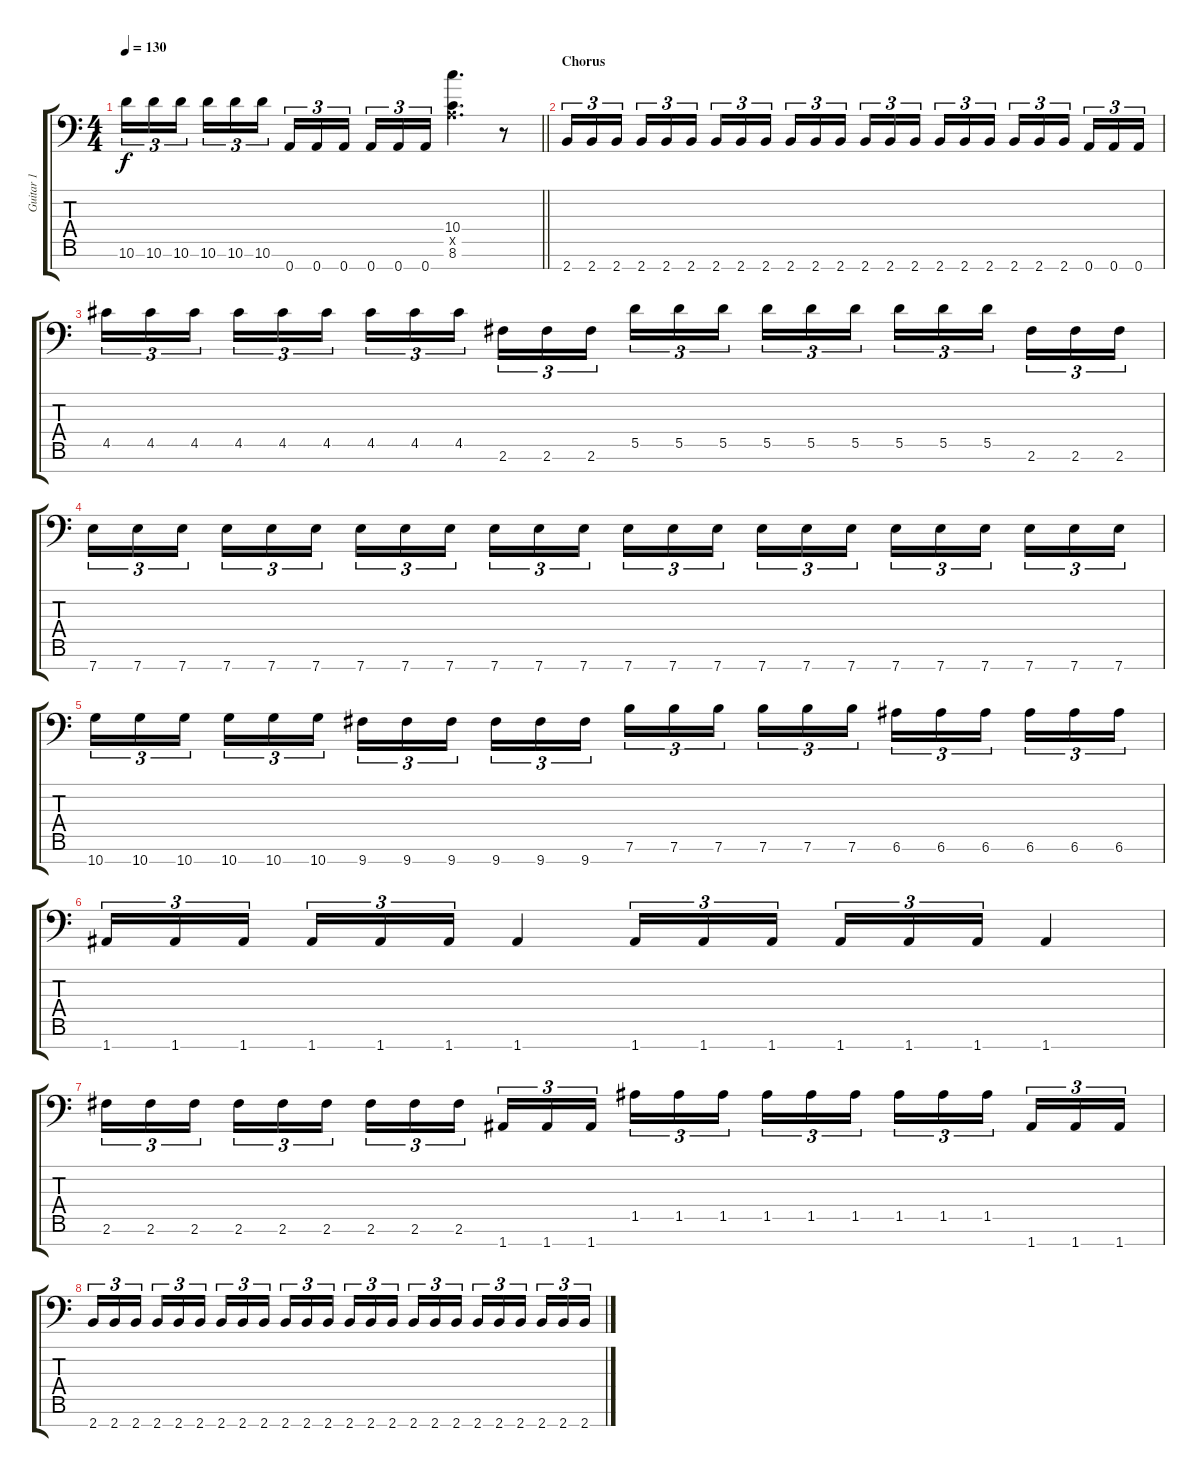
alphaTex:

\track ("Guitar 1" "Guitar 1") {instrument distortionguitar}
\staff {score tabs}
\tuning (E4 B3 G3 D3 A2 E2 A1) {hide}
\ts (4 4)
\tempo 130
\clef f4
\barLineRight lightlight
\ks c
10.6.16{tu (3 2) dy f} 10.6.16{tu (3 2)} 10.6.16{tu (3 2) beam splitsecondary} 10.6.16{tu (3 2)} 10.6.16{tu (3 2)} 10.6.16{tu (3 2)} 0.7.16{tu (3 2)} 0.7.16{tu (3 2)} 0.7.16{tu (3 2) beam splitsecondary} 0.7.16{tu (3 2)} 0.7.16{tu (3 2)} 0.7.16{tu (3 2)} (10.4 0.5{x} 8.6).4{d} r.8 |
\section ("" "Chorus")
2.7.16{tu (3 2)} 2.7.16{tu (3 2)} 2.7.16{tu (3 2) beam splitsecondary} 2.7.16{tu (3 2)} 2.7.16{tu (3 2)} 2.7.16{tu (3 2)} 2.7.16{tu (3 2)} 2.7.16{tu (3 2)} 2.7.16{tu (3 2) beam splitsecondary} 2.7.16{tu (3 2)} 2.7.16{tu (3 2)} 2.7.16{tu (3 2)} 2.7.16{tu (3 2)} 2.7.16{tu (3 2)} 2.7.16{tu (3 2) beam splitsecondary} 2.7.16{tu (3 2)} 2.7.16{tu (3 2)} 2.7.16{tu (3 2)} 2.7.16{tu (3 2)} 2.7.16{tu (3 2)} 2.7.16{tu (3 2) beam splitsecondary} 0.7.16{tu (3 2)} 0.7.16{tu (3 2)} 0.7.16{tu (3 2)} |
4.5.16{tu (3 2)} 4.5.16{tu (3 2)} 4.5.16{tu (3 2) beam splitsecondary} 4.5.16{tu (3 2)} 4.5.16{tu (3 2)} 4.5.16{tu (3 2)} 4.5.16{tu (3 2)} 4.5.16{tu (3 2)} 4.5.16{tu (3 2) beam splitsecondary} 2.6.16{tu (3 2)} 2.6.16{tu (3 2)} 2.6.16{tu (3 2)} 5.5.16{tu (3 2)} 5.5.16{tu (3 2)} 5.5.16{tu (3 2) beam splitsecondary} 5.5.16{tu (3 2)} 5.5.16{tu (3 2)} 5.5.16{tu (3 2)} 5.5.16{tu (3 2)} 5.5.16{tu (3 2)} 5.5.16{tu (3 2) beam splitsecondary} 2.6.16{tu (3 2)} 2.6.16{tu (3 2)} 2.6.16{tu (3 2)} |
7.7.16{tu (3 2)} 7.7.16{tu (3 2)} 7.7.16{tu (3 2) beam splitsecondary} 7.7.16{tu (3 2)} 7.7.16{tu (3 2)} 7.7.16{tu (3 2)} 7.7.16{tu (3 2)} 7.7.16{tu (3 2)} 7.7.16{tu (3 2) beam splitsecondary} 7.7.16{tu (3 2)} 7.7.16{tu (3 2)} 7.7.16{tu (3 2)} 7.7.16{tu (3 2)} 7.7.16{tu (3 2)} 7.7.16{tu (3 2) beam splitsecondary} 7.7.16{tu (3 2)} 7.7.16{tu (3 2)} 7.7.16{tu (3 2)} 7.7.16{tu (3 2)} 7.7.16{tu (3 2)} 7.7.16{tu (3 2) beam splitsecondary} 7.7.16{tu (3 2)} 7.7.16{tu (3 2)} 7.7.16{tu (3 2)} |
10.7.16{tu (3 2)} 10.7.16{tu (3 2)} 10.7.16{tu (3 2) beam splitsecondary} 10.7.16{tu (3 2)} 10.7.16{tu (3 2)} 10.7.16{tu (3 2)} 9.7.16{tu (3 2)} 9.7.16{tu (3 2)} 9.7.16{tu (3 2) beam splitsecondary} 9.7.16{tu (3 2)} 9.7.16{tu (3 2)} 9.7.16{tu (3 2)} 7.6.16{tu (3 2)} 7.6.16{tu (3 2)} 7.6.16{tu (3 2) beam splitsecondary} 7.6.16{tu (3 2)} 7.6.16{tu (3 2)} 7.6.16{tu (3 2)} 6.6.16{tu (3 2)} 6.6.16{tu (3 2)} 6.6.16{tu (3 2) beam splitsecondary} 6.6.16{tu (3 2)} 6.6.16{tu (3 2)} 6.6.16{tu (3 2)} |
1.7.16{tu (3 2)} 1.7.16{tu (3 2)} 1.7.16{tu (3 2) beam splitsecondary} 1.7.16{tu (3 2)} 1.7.16{tu (3 2)} 1.7.16{tu (3 2)} 1.7.4 1.7.16{tu (3 2)} 1.7.16{tu (3 2)} 1.7.16{tu (3 2) beam splitsecondary} 1.7.16{tu (3 2)} 1.7.16{tu (3 2)} 1.7.16{tu (3 2)} 1.7.4 |
2.6.16{tu (3 2)} 2.6.16{tu (3 2)} 2.6.16{tu (3 2) beam splitsecondary} 2.6.16{tu (3 2)} 2.6.16{tu (3 2)} 2.6.16{tu (3 2)} 2.6.16{tu (3 2)} 2.6.16{tu (3 2)} 2.6.16{tu (3 2) beam splitsecondary} 1.7.16{tu (3 2)} 1.7.16{tu (3 2)} 1.7.16{tu (3 2)} 1.5.16{tu (3 2)} 1.5.16{tu (3 2)} 1.5.16{tu (3 2) beam splitsecondary} 1.5.16{tu (3 2)} 1.5.16{tu (3 2)} 1.5.16{tu (3 2)} 1.5.16{tu (3 2)} 1.5.16{tu (3 2)} 1.5.16{tu (3 2) beam splitsecondary} 1.7.16{tu (3 2)} 1.7.16{tu (3 2)} 1.7.16{tu (3 2)} |
2.7.16{tu (3 2)} 2.7.16{tu (3 2)} 2.7.16{tu (3 2) beam splitsecondary} 2.7.16{tu (3 2)} 2.7.16{tu (3 2)} 2.7.16{tu (3 2)} 2.7.16{tu (3 2)} 2.7.16{tu (3 2)} 2.7.16{tu (3 2) beam splitsecondary} 2.7.16{tu (3 2)} 2.7.16{tu (3 2)} 2.7.16{tu (3 2)} 2.7.16{tu (3 2)} 2.7.16{tu (3 2)} 2.7.16{tu (3 2) beam splitsecondary} 2.7.16{tu (3 2)} 2.7.16{tu (3 2)} 2.7.16{tu (3 2)} 2.7.16{tu (3 2)} 2.7.16{tu (3 2)} 2.7.16{tu (3 2) beam splitsecondary} 2.7.16{tu (3 2)} 2.7.16{tu (3 2)} 2.7.16{tu (3 2)}
